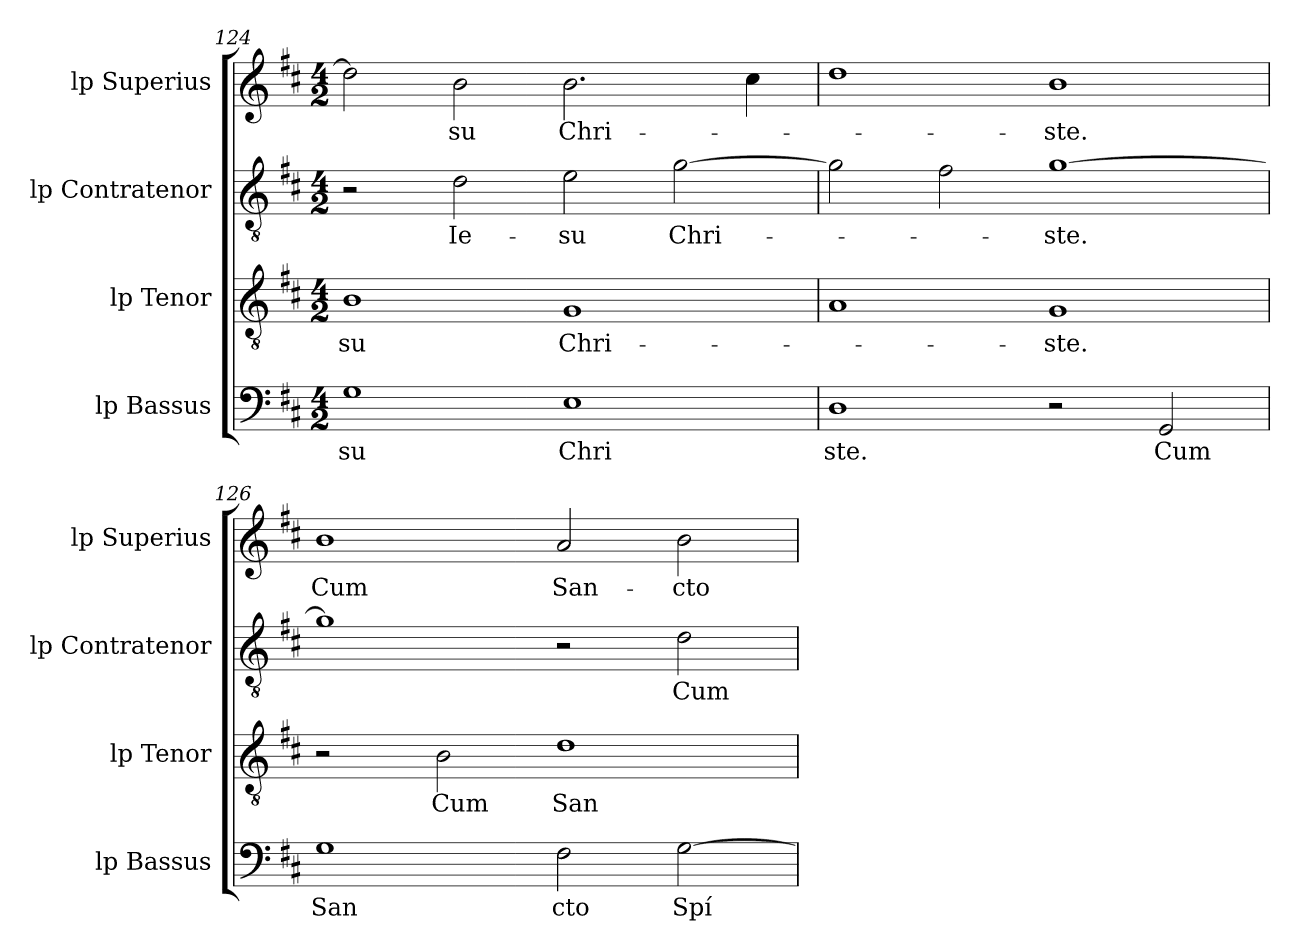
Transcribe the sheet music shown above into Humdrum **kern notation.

**kern	**text	**kern	**text	**kern	**text	**kern	**text
*part4	*part4	*part3	*part3	*part2	*part2	*part1	*part1
*staff4	*staff4	*staff3	*staff3	*staff2	*staff2	*staff1	*staff1
*I"lp Bassus	*	*I"lp Tenor	*	*I"lp Contratenor	*	*I"lp Superius	*
*I'lp Bassus	*	*I'lp Tenor	*	*I'lp Contratenor	*	*I'lp Superius	*
*clefF4	*	*clefGv2	*	*clefGv2	*	*clefG2	*
*k[f#c#]	*	*k[f#c#]	*	*k[f#c#]	*	*k[f#c#]	*
*D:	*	*D:	*	*D:	*	*D:	*
*M4/2	*	*M4/2	*	*M4/2	*	*M4/2	*
=124	=124	=124	=124	=124	=124	=124	=124
!	!LO:LY:b:cj	!	!LO:LY:b:cj	!	!	!	!
1G	su	1B	-su	2r	.	2dd\]	.
!	!	!	!	!	!LO:LY:b:cj	!	!LO:LY:b:cj
.	.	.	.	2d\	Ie-	2b\	-su
!	!LO:LY:b:cj	!	!LO:LY:b	!	!LO:LY:b:cj	!	!LO:LY:b
1E	Chri	1G	Chri-	2e\	-su	2.b\	Chri-
!	!	!	!	!	!LO:LY:b	!	!
.	.	.	.	[>2g\	Chri-	.	.
.	.	.	.	.	.	4cc#\	.
=125	=125	=125	=125	=125	=125	=125	=125
!	!LO:LY:b:cj	!	!	!	!	!	!
1D	ste.	1A	.	2g\]	.	1dd	.
.	.	.	.	2f#\	.	.	.
!	!	!	!LO:LY:b:cj	!	!LO:LY:b:cj	!	!LO:LY:b:cj
2r	.	1G	-ste.	[>1g	-ste.	1b	-ste.
!	!LO:LY:b:cj	!	!	!	!	!	!
2GG/	Cum	.	.	.	.	.	.
=126	=126	=126	=126	=126	=126	=126	=126
!	!LO:LY:b:cj	!	!	!	!	!	!LO:LY:b:cj
1G	San	2r	.	1g]	.	1b	Cum
!	!	!	!LO:LY:b:cj	!	!	!	!
.	.	2B\	Cum	.	.	.	.
!	!LO:LY:b:cj	!	!LO:LY:b:cj	!	!	!	!LO:LY:b:cj
2F#\	cto	1d	San-	2r	.	2a/	San-
!	!LO:LY:b:cj	!	!	!	!LO:LY:b:cj	!	!LO:LY:b:cj
[>2G\	Spí	.	.	2d\	Cum	2b\	-cto
=	=	=	=	=	=	=	=
*-	*-	*-	*-	*-	*-	*-	*-
